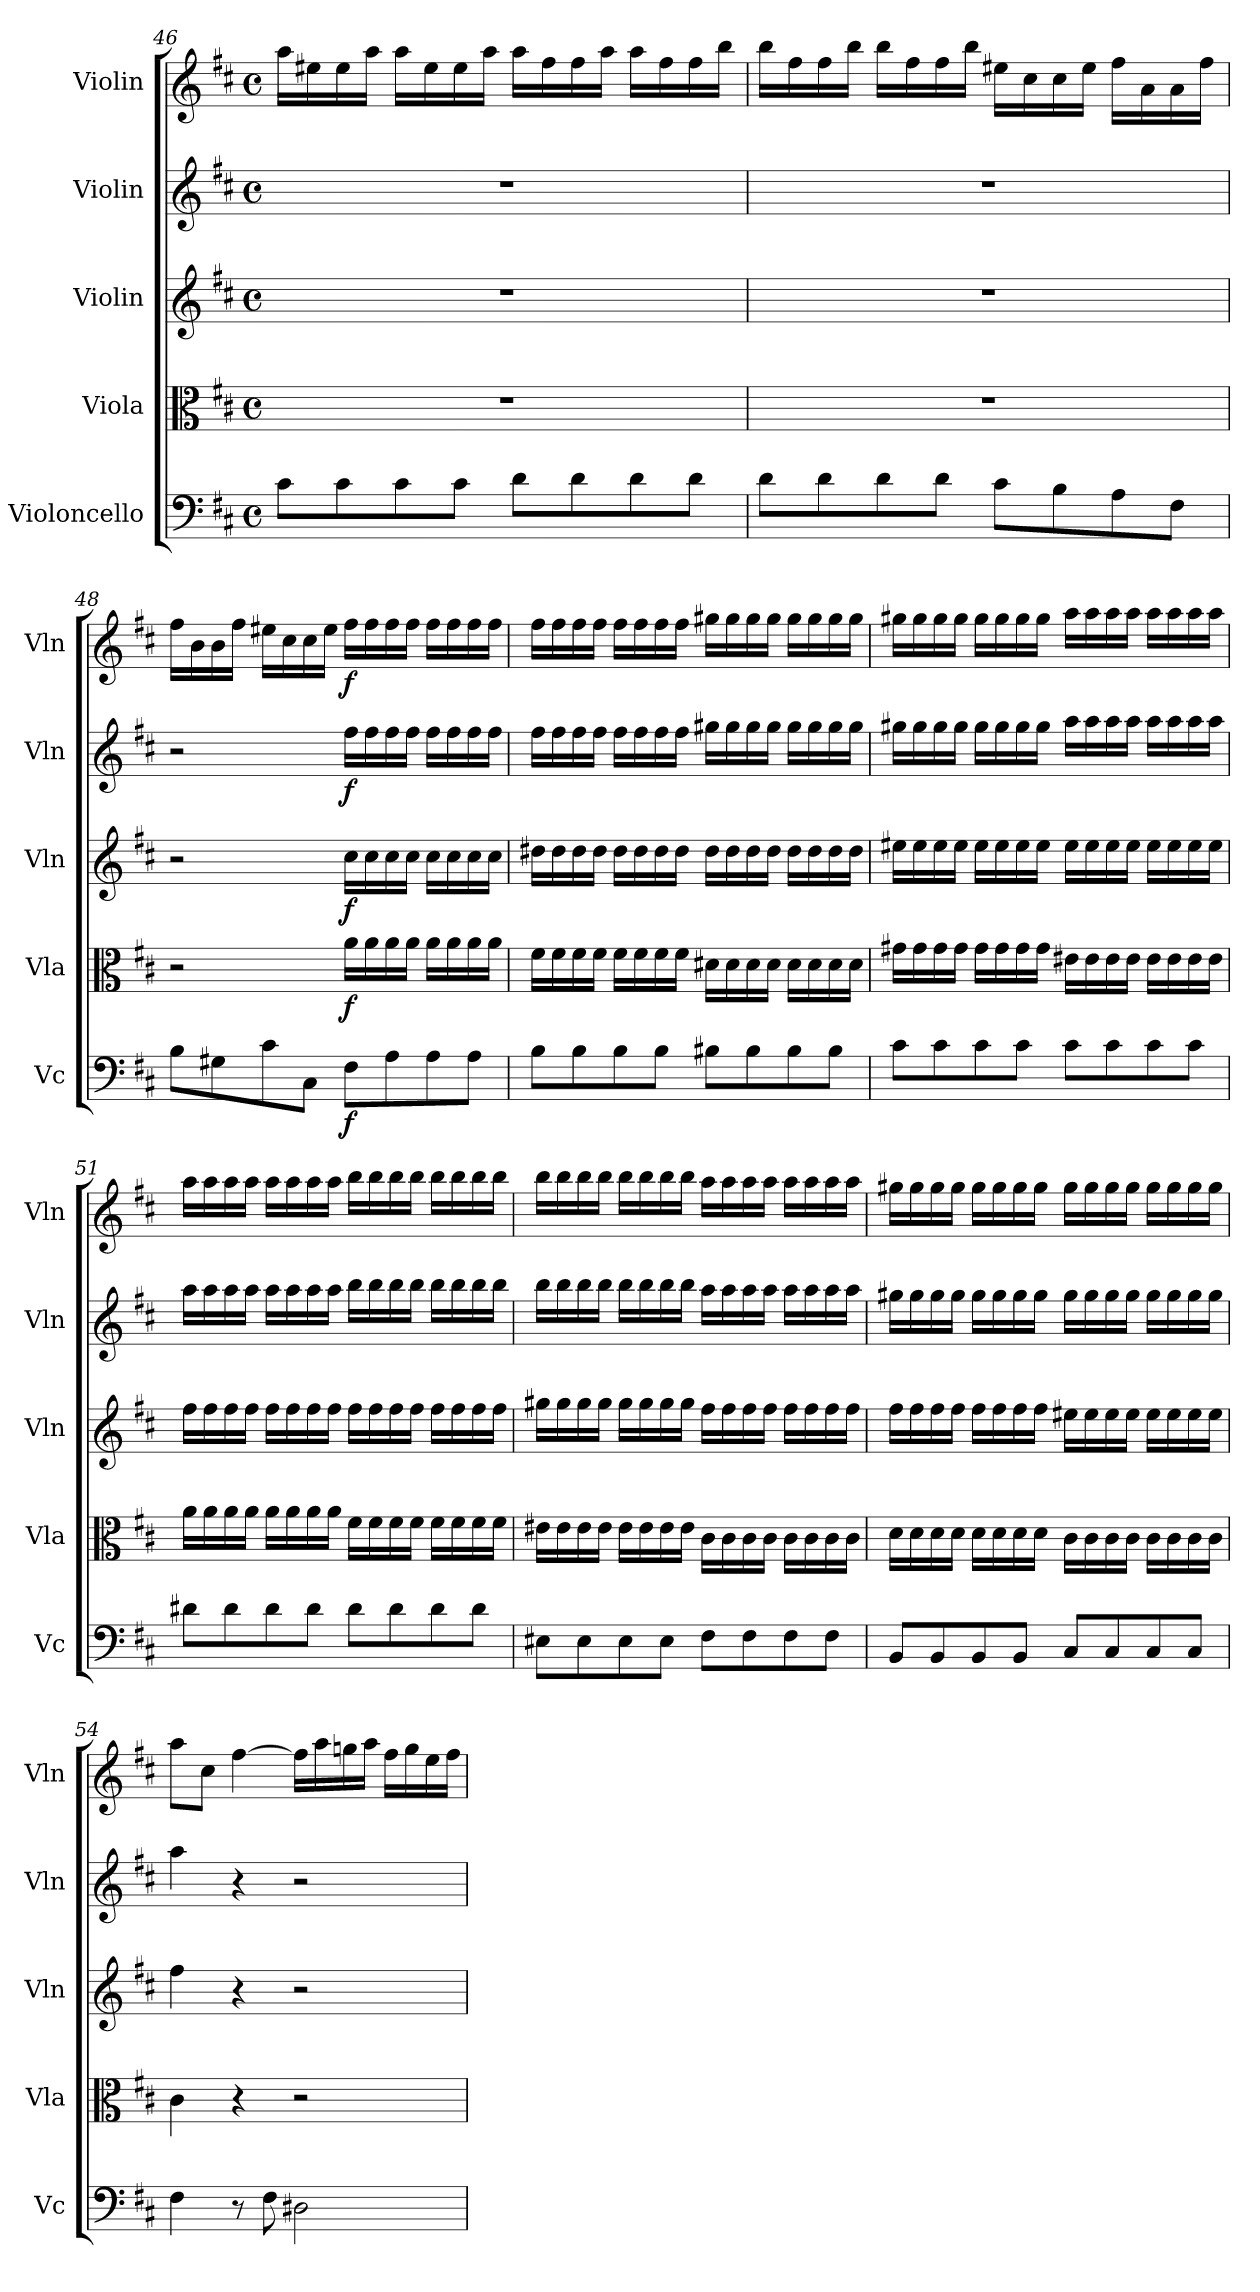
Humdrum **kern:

**kern	**dynam	**kern	**dynam	**kern	**dynam	**kern	**dynam	**kern	**dynam
*part5	*part5	*part4	*part4	*part3	*part3	*part2	*part2	*part1	*part1
*staff5	*staff5	*staff4	*staff4	*staff3	*staff3	*staff2	*staff2	*staff1	*staff1
*I"Violoncello	*	*I"Viola	*	*I"Violin	*	*I"Violin	*	*I"Violin	*
*I'Vc	*	*I'Vla	*	*I'Vln	*	*I'Vln	*	*I'Vln	*
*clefF4	*	*clefC3	*	*clefG2	*	*clefG2	*	*clefG2	*
*k[f#c#]	*	*k[f#c#]	*	*k[f#c#]	*	*k[f#c#]	*	*k[f#c#]	*
*M4/4	*	*M4/4	*	*M4/4	*	*M4/4	*	*M4/4	*
*met(c)	*	*met(c)	*	*met(c)	*	*met(c)	*	*met(c)	*
=46	=46	=46	=46	=46	=46	=46	=46	=46	=46
8c#\L	.	1r	.	1r	.	1r	.	16aa\LL	.
.	.	.	.	.	.	.	.	16ee#X\	.
8c#\	.	.	.	.	.	.	.	16ee#\	.
.	.	.	.	.	.	.	.	16aa\JJ	.
8c#\	.	.	.	.	.	.	.	16aa\LL	.
.	.	.	.	.	.	.	.	16ee#\	.
8c#\J	.	.	.	.	.	.	.	16ee#\	.
.	.	.	.	.	.	.	.	16aa\JJ	.
8d\L	.	.	.	.	.	.	.	16aa\LL	.
.	.	.	.	.	.	.	.	16ff#\	.
8d\	.	.	.	.	.	.	.	16ff#\	.
.	.	.	.	.	.	.	.	16aa\JJ	.
8d\	.	.	.	.	.	.	.	16aa\LL	.
.	.	.	.	.	.	.	.	16ff#\	.
8d\J	.	.	.	.	.	.	.	16ff#\	.
.	.	.	.	.	.	.	.	16bb\JJ	.
=47	=47	=47	=47	=47	=47	=47	=47	=47	=47
8d\L	.	1r	.	1r	.	1r	.	16bb\LL	.
.	.	.	.	.	.	.	.	16ff#\	.
8d\	.	.	.	.	.	.	.	16ff#\	.
.	.	.	.	.	.	.	.	16bb\JJ	.
8d\	.	.	.	.	.	.	.	16bb\LL	.
.	.	.	.	.	.	.	.	16ff#\	.
8d\J	.	.	.	.	.	.	.	16ff#\	.
.	.	.	.	.	.	.	.	16bb\JJ	.
8c#\L	.	.	.	.	.	.	.	16ee#X\LL	.
.	.	.	.	.	.	.	.	16cc#\	.
8B\	.	.	.	.	.	.	.	16cc#\	.
.	.	.	.	.	.	.	.	16ee#\JJ	.
8A\	.	.	.	.	.	.	.	16ff#\LL	.
.	.	.	.	.	.	.	.	16a\	.
8F#\J	.	.	.	.	.	.	.	16a\	.
.	.	.	.	.	.	.	.	16ff#\JJ	.
=48	=48	=48	=48	=48	=48	=48	=48	=48	=48
8B\L	.	2r	.	2r	.	2r	.	16ff#\LL	.
.	.	.	.	.	.	.	.	16b\	.
8G#X\	.	.	.	.	.	.	.	16b\	.
.	.	.	.	.	.	.	.	16ff#\JJ	.
8c#\	.	.	.	.	.	.	.	16ee#X\LL	.
.	.	.	.	.	.	.	.	16cc#\	.
8C#\J	.	.	.	.	.	.	.	16cc#\	.
.	.	.	.	.	.	.	.	16ee#\JJ	.
8F#\L	f	16a\LL	f	16cc#\LL	f	16ff#\LL	f	16ff#\LL	f
.	.	16a\	.	16cc#\	.	16ff#\	.	16ff#\	.
8A\	.	16a\	.	16cc#\	.	16ff#\	.	16ff#\	.
.	.	16a\JJ	.	16cc#\JJ	.	16ff#\JJ	.	16ff#\JJ	.
8A\	.	16a\LL	.	16cc#\LL	.	16ff#\LL	.	16ff#\LL	.
.	.	16a\	.	16cc#\	.	16ff#\	.	16ff#\	.
8A\J	.	16a\	.	16cc#\	.	16ff#\	.	16ff#\	.
.	.	16a\JJ	.	16cc#\JJ	.	16ff#\JJ	.	16ff#\JJ	.
=49	=49	=49	=49	=49	=49	=49	=49	=49	=49
8B\L	.	16f#\LL	.	16dd#X\LL	.	16ff#\LL	.	16ff#\LL	.
.	.	16f#\	.	16dd#\	.	16ff#\	.	16ff#\	.
8B\	.	16f#\	.	16dd#\	.	16ff#\	.	16ff#\	.
.	.	16f#\JJ	.	16dd#\JJ	.	16ff#\JJ	.	16ff#\JJ	.
8B\	.	16f#\LL	.	16dd#\LL	.	16ff#\LL	.	16ff#\LL	.
.	.	16f#\	.	16dd#\	.	16ff#\	.	16ff#\	.
8B\J	.	16f#\	.	16dd#\	.	16ff#\	.	16ff#\	.
.	.	16f#\JJ	.	16dd#\JJ	.	16ff#\JJ	.	16ff#\JJ	.
8B#X\L	.	16d#X\LL	.	16dd#\LL	.	16gg#X\LL	.	16gg#X\LL	.
.	.	16d#\	.	16dd#\	.	16gg#\	.	16gg#\	.
8B#\	.	16d#\	.	16dd#\	.	16gg#\	.	16gg#\	.
.	.	16d#\JJ	.	16dd#\JJ	.	16gg#\JJ	.	16gg#\JJ	.
8B#\	.	16d#\LL	.	16dd#\LL	.	16gg#\LL	.	16gg#\LL	.
.	.	16d#\	.	16dd#\	.	16gg#\	.	16gg#\	.
8B#\J	.	16d#\	.	16dd#\	.	16gg#\	.	16gg#\	.
.	.	16d#\JJ	.	16dd#\JJ	.	16gg#\JJ	.	16gg#\JJ	.
=50	=50	=50	=50	=50	=50	=50	=50	=50	=50
8c#\L	.	16g#X\LL	.	16ee#X\LL	.	16gg#X\LL	.	16gg#X\LL	.
.	.	16g#\	.	16ee#\	.	16gg#\	.	16gg#\	.
8c#\	.	16g#\	.	16ee#\	.	16gg#\	.	16gg#\	.
.	.	16g#\JJ	.	16ee#\JJ	.	16gg#\JJ	.	16gg#\JJ	.
8c#\	.	16g#\LL	.	16ee#\LL	.	16gg#\LL	.	16gg#\LL	.
.	.	16g#\	.	16ee#\	.	16gg#\	.	16gg#\	.
8c#\J	.	16g#\	.	16ee#\	.	16gg#\	.	16gg#\	.
.	.	16g#\JJ	.	16ee#\JJ	.	16gg#\JJ	.	16gg#\JJ	.
8c#\L	.	16e#X\LL	.	16ee#\LL	.	16aa\LL	.	16aa\LL	.
.	.	16e#\	.	16ee#\	.	16aa\	.	16aa\	.
8c#\	.	16e#\	.	16ee#\	.	16aa\	.	16aa\	.
.	.	16e#\JJ	.	16ee#\JJ	.	16aa\JJ	.	16aa\JJ	.
8c#\	.	16e#\LL	.	16ee#\LL	.	16aa\LL	.	16aa\LL	.
.	.	16e#\	.	16ee#\	.	16aa\	.	16aa\	.
8c#\J	.	16e#\	.	16ee#\	.	16aa\	.	16aa\	.
.	.	16e#\JJ	.	16ee#\JJ	.	16aa\JJ	.	16aa\JJ	.
=51	=51	=51	=51	=51	=51	=51	=51	=51	=51
8d#X\L	.	16a\LL	.	16ff#\LL	.	16aa\LL	.	16aa\LL	.
.	.	16a\	.	16ff#\	.	16aa\	.	16aa\	.
8d#\	.	16a\	.	16ff#\	.	16aa\	.	16aa\	.
.	.	16a\JJ	.	16ff#\JJ	.	16aa\JJ	.	16aa\JJ	.
8d#\	.	16a\LL	.	16ff#\LL	.	16aa\LL	.	16aa\LL	.
.	.	16a\	.	16ff#\	.	16aa\	.	16aa\	.
8d#\J	.	16a\	.	16ff#\	.	16aa\	.	16aa\	.
.	.	16a\JJ	.	16ff#\JJ	.	16aa\JJ	.	16aa\JJ	.
8d#\L	.	16f#\LL	.	16ff#\LL	.	16bb\LL	.	16bb\LL	.
.	.	16f#\	.	16ff#\	.	16bb\	.	16bb\	.
8d#\	.	16f#\	.	16ff#\	.	16bb\	.	16bb\	.
.	.	16f#\JJ	.	16ff#\JJ	.	16bb\JJ	.	16bb\JJ	.
8d#\	.	16f#\LL	.	16ff#\LL	.	16bb\LL	.	16bb\LL	.
.	.	16f#\	.	16ff#\	.	16bb\	.	16bb\	.
8d#\J	.	16f#\	.	16ff#\	.	16bb\	.	16bb\	.
.	.	16f#\JJ	.	16ff#\JJ	.	16bb\JJ	.	16bb\JJ	.
=52	=52	=52	=52	=52	=52	=52	=52	=52	=52
8E#X\L	.	16e#X\LL	.	16gg#X\LL	.	16bb\LL	.	16bb\LL	.
.	.	16e#\	.	16gg#\	.	16bb\	.	16bb\	.
8E#\	.	16e#\	.	16gg#\	.	16bb\	.	16bb\	.
.	.	16e#\JJ	.	16gg#\JJ	.	16bb\JJ	.	16bb\JJ	.
8E#\	.	16e#\LL	.	16gg#\LL	.	16bb\LL	.	16bb\LL	.
.	.	16e#\	.	16gg#\	.	16bb\	.	16bb\	.
8E#\J	.	16e#\	.	16gg#\	.	16bb\	.	16bb\	.
.	.	16e#\JJ	.	16gg#\JJ	.	16bb\JJ	.	16bb\JJ	.
8F#\L	.	16c#\LL	.	16ff#\LL	.	16aa\LL	.	16aa\LL	.
.	.	16c#\	.	16ff#\	.	16aa\	.	16aa\	.
8F#\	.	16c#\	.	16ff#\	.	16aa\	.	16aa\	.
.	.	16c#\JJ	.	16ff#\JJ	.	16aa\JJ	.	16aa\JJ	.
8F#\	.	16c#\LL	.	16ff#\LL	.	16aa\LL	.	16aa\LL	.
.	.	16c#\	.	16ff#\	.	16aa\	.	16aa\	.
8F#\J	.	16c#\	.	16ff#\	.	16aa\	.	16aa\	.
.	.	16c#\JJ	.	16ff#\JJ	.	16aa\JJ	.	16aa\JJ	.
=53	=53	=53	=53	=53	=53	=53	=53	=53	=53
8BB/L	.	16d\LL	.	16ff#\LL	.	16gg#X\LL	.	16gg#X\LL	.
.	.	16d\	.	16ff#\	.	16gg#\	.	16gg#\	.
8BB/	.	16d\	.	16ff#\	.	16gg#\	.	16gg#\	.
.	.	16d\JJ	.	16ff#\JJ	.	16gg#\JJ	.	16gg#\JJ	.
8BB/	.	16d\LL	.	16ff#\LL	.	16gg#\LL	.	16gg#\LL	.
.	.	16d\	.	16ff#\	.	16gg#\	.	16gg#\	.
8BB/J	.	16d\	.	16ff#\	.	16gg#\	.	16gg#\	.
.	.	16d\JJ	.	16ff#\JJ	.	16gg#\JJ	.	16gg#\JJ	.
8C#/L	.	16c#\LL	.	16ee#X\LL	.	16gg#\LL	.	16gg#\LL	.
.	.	16c#\	.	16ee#\	.	16gg#\	.	16gg#\	.
8C#/	.	16c#\	.	16ee#\	.	16gg#\	.	16gg#\	.
.	.	16c#\JJ	.	16ee#\JJ	.	16gg#\JJ	.	16gg#\JJ	.
8C#/	.	16c#\LL	.	16ee#\LL	.	16gg#\LL	.	16gg#\LL	.
.	.	16c#\	.	16ee#\	.	16gg#\	.	16gg#\	.
8C#/J	.	16c#\	.	16ee#\	.	16gg#\	.	16gg#\	.
.	.	16c#\JJ	.	16ee#\JJ	.	16gg#\JJ	.	16gg#\JJ	.
=54	=54	=54	=54	=54	=54	=54	=54	=54	=54
4F#\	.	4c#\	.	4ff#\	.	4aa\	.	8aa\L	.
.	.	.	.	.	.	.	.	8cc#\J	.
8r	.	4r	.	4r	.	4r	.	[4ff#\	.
8F#\	.	.	.	.	.	.	.	.	.
2D#X\	.	2r	.	2r	.	2r	.	16ff#\LL]	.
.	.	.	.	.	.	.	.	16aa\	.
.	.	.	.	.	.	.	.	16ggn\	.
.	.	.	.	.	.	.	.	16aa\JJ	.
.	.	.	.	.	.	.	.	16ff#\LL	.
.	.	.	.	.	.	.	.	16gg\	.
.	.	.	.	.	.	.	.	16ee\	.
.	.	.	.	.	.	.	.	16ff#\JJ	.
=	=	=	=	=	=	=	=	=	=
*-	*-	*-	*-	*-	*-	*-	*-	*-	*-
